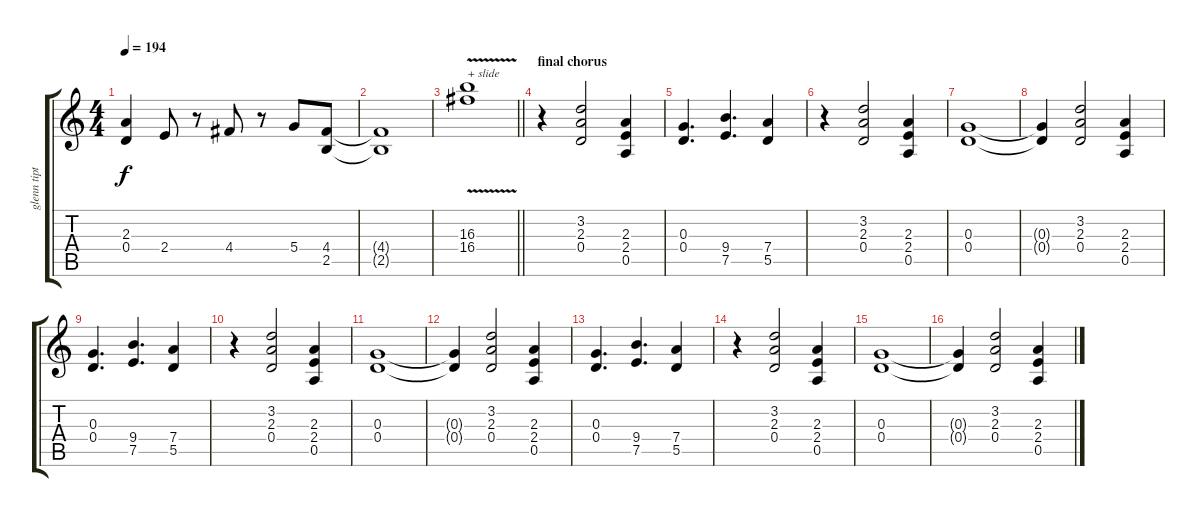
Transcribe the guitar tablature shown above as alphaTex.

\track ("glenn tipton" "glenn tipt") {instrument distortionguitar}
\staff {score tabs}
\tuning (E4 B3 G3 D3 A2 E2) {hide}
\ts (4 4)
\tempo 194
\clef g2
\ks c
(2.3{t} 0.4{t}).4{dy f} 2.4.8 r.8 4.4.8 r.8 5.4.8 (4.4 2.5).8 |
(4.4{t} 2.5{t}).1 |
\barLineRight lightlight
(16.3{v} 16.4{v}).1{txt "+ slide"} |
\section ("" "final chorus")
r.4 (3.2 2.3 0.4).2 (2.3 2.4 0.5).4 |
(0.3 0.4).4{d} (9.4 7.5).4{d} (7.4 5.5).4 |
r.4 (3.2 2.3 0.4).2 (2.3 2.4 0.5).4 |
(0.3 0.4).1 |
(0.3{t} 0.4{t}).4 (3.2 2.3 0.4).2 (2.3 2.4 0.5).4 |
(0.3 0.4).4{d} (9.4 7.5).4{d} (7.4 5.5).4 |
r.4 (3.2 2.3 0.4).2 (2.3 2.4 0.5).4 |
(0.3 0.4).1 |
(0.3{t} 0.4{t}).4 (3.2 2.3 0.4).2 (2.3 2.4 0.5).4 |
(0.3 0.4).4{d} (9.4 7.5).4{d} (7.4 5.5).4 |
r.4 (3.2 2.3 0.4).2 (2.3 2.4 0.5).4 |
(0.3 0.4).1 |
(0.3{t} 0.4{t}).4 (3.2 2.3 0.4).2 (2.3 2.4 0.5).4
